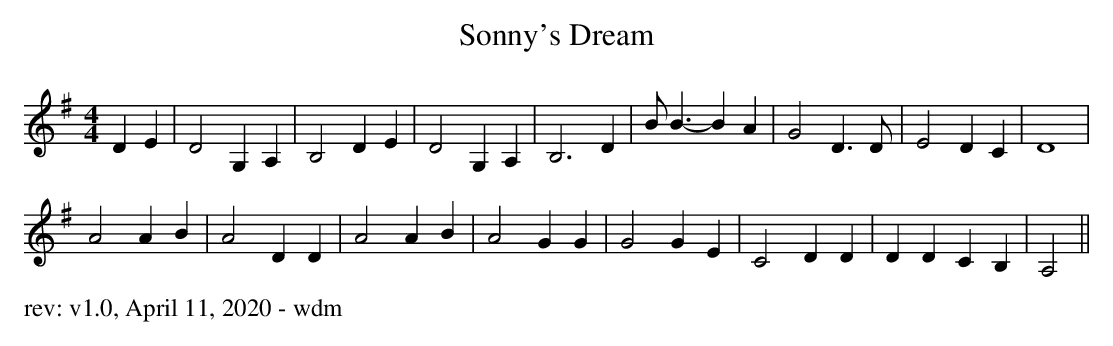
X:1
T:Sonny's Dream
M:4/4
L:1/4
K:G
 D E | \
 D2 G, A, | B,2 D E | D2 G, A, | B,3 D | B/2 B3/2- B A | G2 D3/2 D/2 | E2 D C  |  D4 |
 A2 A B   | A2 D D  | A2 A B   | A2 G G| G2 G E        | C2 D D      | D D C B, | A,2 ||
